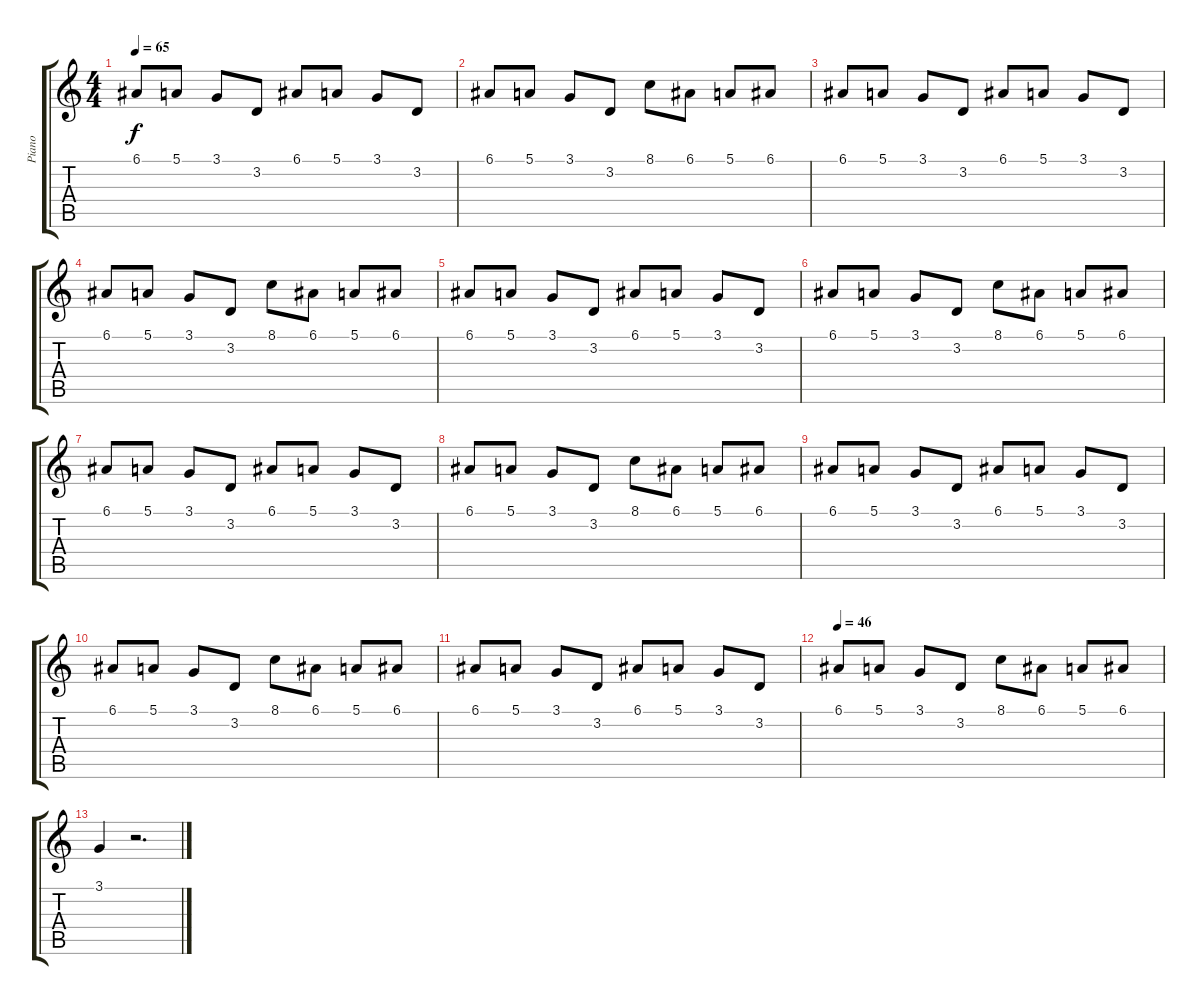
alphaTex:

\track ("Piano" "Piano") {instrument brightacousticpiano}
\staff {score tabs}
\tuning (E4 B3 G3 D3 A2 E2) {hide}
\ts (4 4)
\tempo 65
\clef g2
\ks c
6.1.8{dy f} 5.1.8 3.1.8 3.2.8 6.1.8 5.1.8 3.1.8 3.2.8 |
6.1.8 5.1.8 3.1.8 3.2.8 8.1.8 6.1.8 5.1.8 6.1.8 |
6.1.8 5.1.8 3.1.8 3.2.8 6.1.8 5.1.8 3.1.8 3.2.8 |
6.1.8 5.1.8 3.1.8 3.2.8 8.1.8 6.1.8 5.1.8 6.1.8 |
6.1.8 5.1.8 3.1.8 3.2.8 6.1.8 5.1.8 3.1.8 3.2.8 |
6.1.8 5.1.8 3.1.8 3.2.8 8.1.8 6.1.8 5.1.8 6.1.8 |
6.1.8 5.1.8 3.1.8 3.2.8 6.1.8 5.1.8 3.1.8 3.2.8 |
6.1.8 5.1.8 3.1.8 3.2.8 8.1.8 6.1.8 5.1.8 6.1.8 |
6.1.8 5.1.8 3.1.8 3.2.8 6.1.8 5.1.8 3.1.8 3.2.8 |
6.1.8 5.1.8 3.1.8 3.2.8 8.1.8 6.1.8 5.1.8 6.1.8 |
6.1.8 5.1.8 3.1.8 3.2.8 6.1.8 5.1.8 3.1.8 3.2.8 |
\tempo 46
6.1.8 5.1.8 3.1.8 3.2.8 8.1.8 6.1.8 5.1.8 6.1.8 |
3.1.4 r.2{d}
